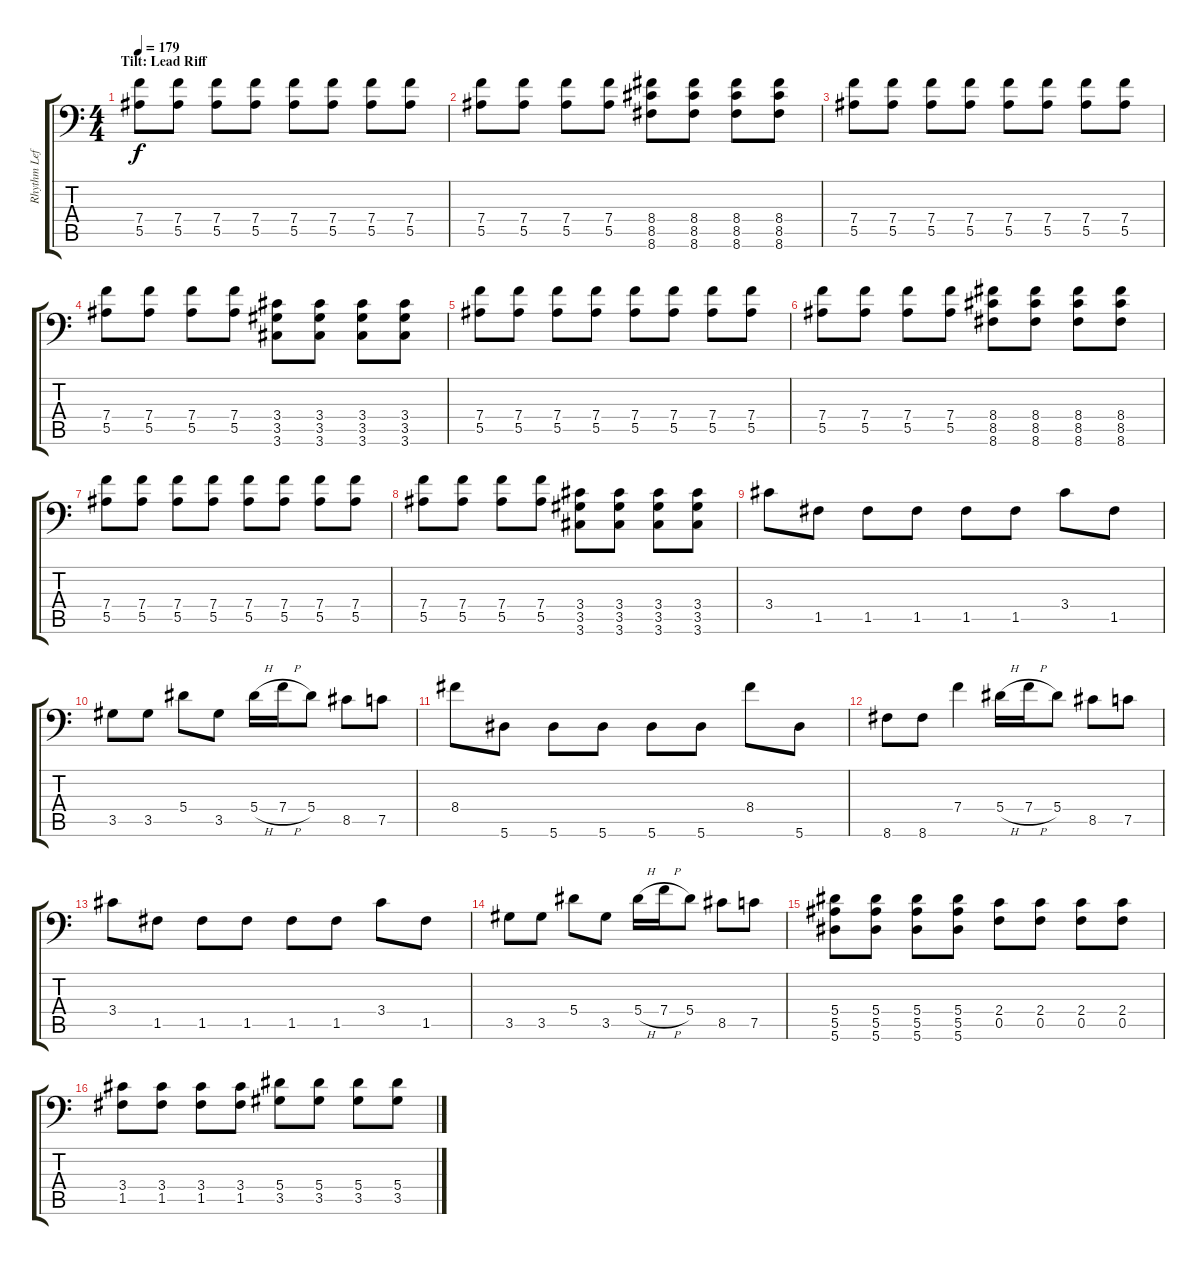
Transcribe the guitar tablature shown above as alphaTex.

\track ("Rhythm Left" "Rhythm Lef") {instrument distortionguitar}
\staff {score tabs}
\tuning (C4 G3 Eb3 Bb2 F2 Bb1) {hide}
\ts (4 4)
\section ("" "Tilt: Lead Riff")
\tempo 179
\clef f4
\ks c
(7.4 5.5).8{dy f} (7.4 5.5).8 (7.4 5.5).8 (7.4 5.5).8 (7.4 5.5).8 (7.4 5.5).8 (7.4 5.5).8 (7.4 5.5).8 |
(7.4 5.5).8 (7.4 5.5).8 (7.4 5.5).8 (7.4 5.5).8 (8.4 8.5 8.6).8 (8.4 8.5 8.6).8 (8.4 8.5 8.6).8 (8.4 8.5 8.6).8 |
(7.4 5.5).8 (7.4 5.5).8 (7.4 5.5).8 (7.4 5.5).8 (7.4 5.5).8 (7.4 5.5).8 (7.4 5.5).8 (7.4 5.5).8 |
(7.4 5.5).8 (7.4 5.5).8 (7.4 5.5).8 (7.4 5.5).8 (3.4 3.5 3.6).8 (3.4 3.5 3.6).8 (3.4 3.5 3.6).8 (3.4 3.5 3.6).8 |
(7.4 5.5).8 (7.4 5.5).8 (7.4 5.5).8 (7.4 5.5).8 (7.4 5.5).8 (7.4 5.5).8 (7.4 5.5).8 (7.4 5.5).8 |
(7.4 5.5).8 (7.4 5.5).8 (7.4 5.5).8 (7.4 5.5).8 (8.4 8.5 8.6).8 (8.4 8.5 8.6).8 (8.4 8.5 8.6).8 (8.4 8.5 8.6).8 |
(7.4 5.5).8 (7.4 5.5).8 (7.4 5.5).8 (7.4 5.5).8 (7.4 5.5).8 (7.4 5.5).8 (7.4 5.5).8 (7.4 5.5).8 |
(7.4 5.5).8 (7.4 5.5).8 (7.4 5.5).8 (7.4 5.5).8 (3.4 3.5 3.6).8 (3.4 3.5 3.6).8 (3.4 3.5 3.6).8 (3.4 3.5 3.6).8 |
3.4.8 1.5.8 1.5.8 1.5.8 1.5.8 1.5.8 3.4.8 1.5.8 |
3.5.8 3.5.8 5.4.8 3.5.8 5.4{h}.16 7.4{h}.16 5.4.8 8.5.8 7.5.8 |
8.4.8 5.6.8 5.6.8 5.6.8 5.6.8 5.6.8 8.4.8 5.6.8 |
8.6.8 8.6.8 7.4.4 5.4{h}.16 7.4{h}.16 5.4.8 8.5.8 7.5.8 |
3.4.8 1.5.8 1.5.8 1.5.8 1.5.8 1.5.8 3.4.8 1.5.8 |
3.5.8 3.5.8 5.4.8 3.5.8 5.4{h}.16 7.4{h}.16 5.4.8 8.5.8 7.5.8 |
(5.4 5.5 5.6).8 (5.4 5.5 5.6).8 (5.4 5.5 5.6).8 (5.4 5.5 5.6).8 (2.4 0.5).8 (2.4 0.5).8 (2.4 0.5).8 (2.4 0.5).8 |
(3.4 1.5).8 (3.4 1.5).8 (3.4 1.5).8 (3.4 1.5).8 (5.4 3.5).8 (5.4 3.5).8 (5.4 3.5).8 (5.4 3.5).8
